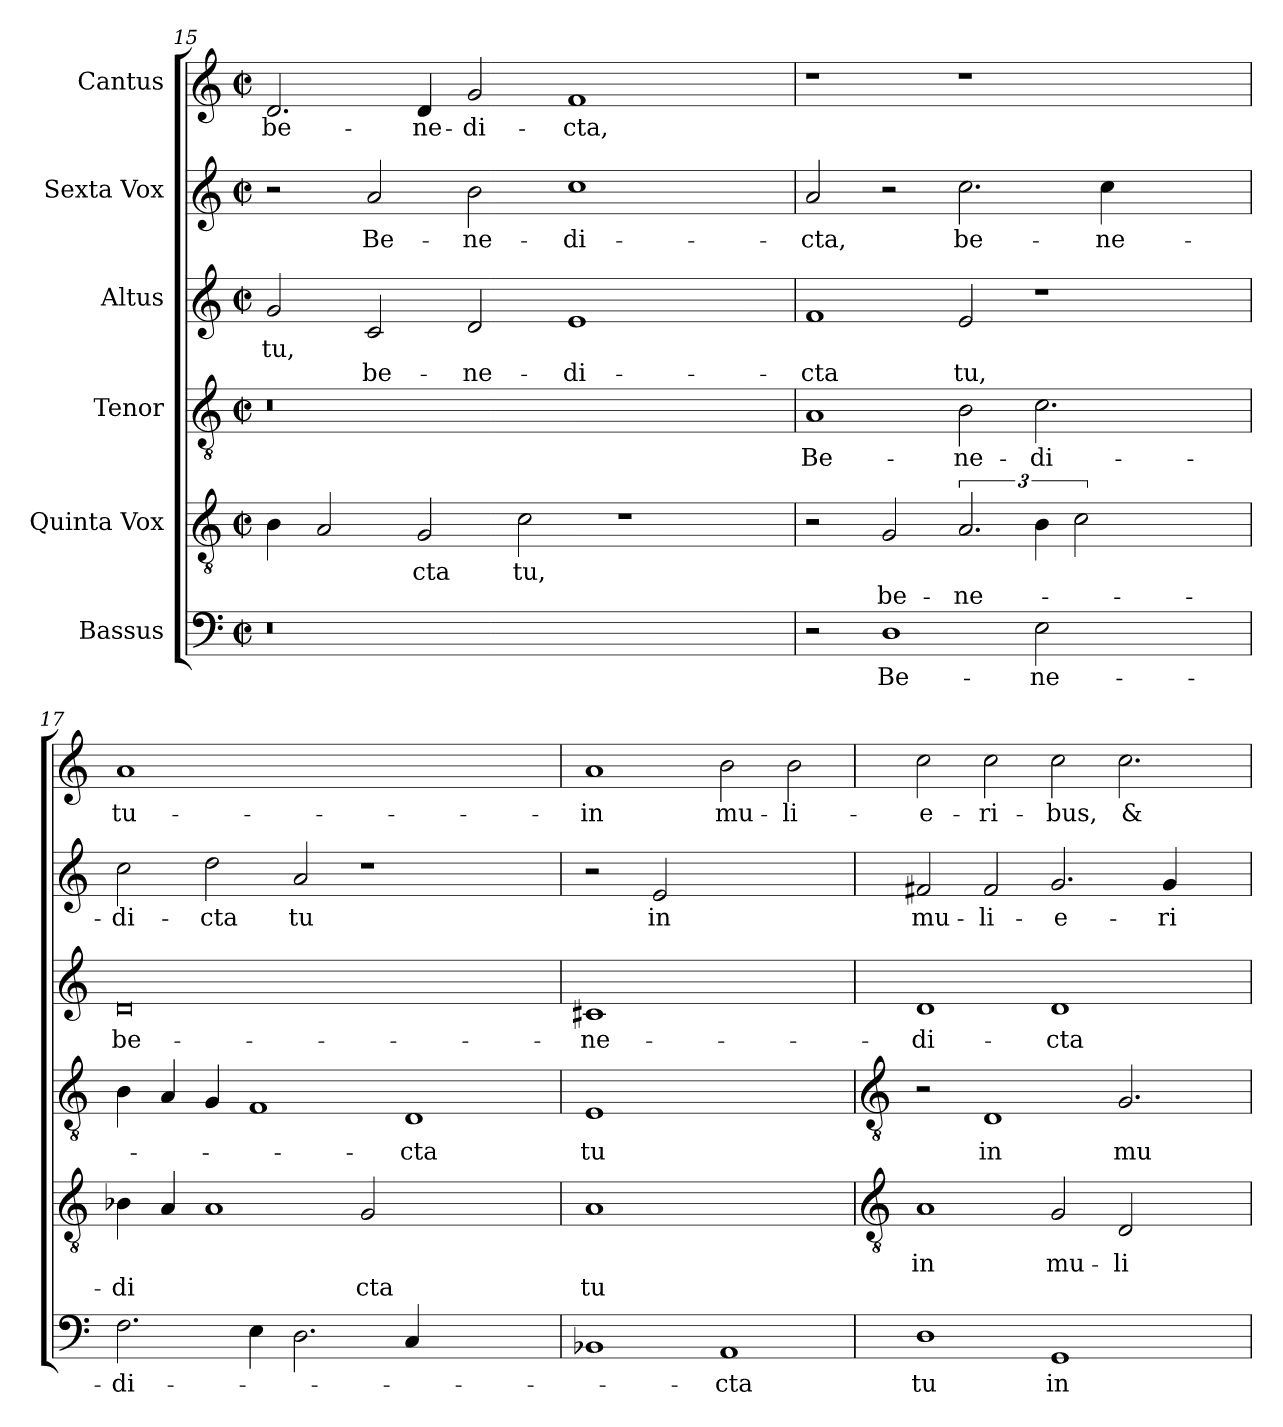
**kern	**text	**kern	**text	**text	**kern	**text	**kern	**text	**text	**kern	**text	**kern	**text
*part6	*part6	*part5	*part5	*part5	*part4	*part4	*part3	*part3	*part3	*part2	*part2	*part1	*part1
*staff6	*staff6	*staff5	*staff5	*staff5	*staff4	*staff4	*staff3	*staff3	*staff3	*staff2	*staff2	*staff1	*staff1
*I"Bassus	*	*I"Quinta Vox	*	*	*I"Tenor	*	*I"Altus	*	*	*I"Sexta Vox	*	*I"Cantus	*
*clefF4	*	*clefGv2	*	*	*clefGv2	*	*clefG2	*	*	*clefG2	*	*clefG2	*
*k[]	*	*k[]	*	*	*k[]	*	*k[]	*	*	*k[]	*	*k[]	*
*C:	*	*C:	*	*	*C:	*	*C:	*	*	*C:	*	*C:	*
*M4/2	*	*M4/2	*	*	*M4/2	*	*M4/2	*	*	*M4/2	*	*M4/2	*
*met(c|)	*	*met(c|)	*	*	*met(c|)	*	*met(c|)	*	*	*met(c|)	*	*met(c|)	*
=15	=15	=15	=15	=15	=15	=15	=15	=15	=15	=15	=15	=15	=15
!	!	!	!	!	!	!	!	!LO:LY:b	!	!	!	!	!LO:LY:b
0r	.	4B	.	.	0r	.	2g	tu,	.	2r	.	2.d	be-
.	.	2A	.	.	.	.	.	.	.	.	.	.	.
!	!	!	!	!	!	!	!	!	!LO:LY:b	!	!LO:LY:b	!	!
.	.	.	.	.	.	.	2c	.	be-	2a	Be-	.	.
!	!	!	!LO:LY:b	!	!	!	!	!	!	!	!	!	!LO:LY:b
.	.	2G	-cta	.	.	.	.	.	.	.	.	4d	-ne-
!	!	!	!	!	!	!	!	!	!LO:LY:b	!	!LO:LY:b	!	!LO:LY:b
.	.	.	.	.	.	.	2d	.	-ne-	2b	-ne-	2g	-di-
!	!	!	!LO:LY:b	!	!	!	!	!	!	!	!	!	!
.	.	2c	tu,	.	.	.	.	.	.	.	.	.	.
!	!	!	!	!	!	!	!	!	!LO:LY:b	!	!LO:LY:b	!	!LO:LY:b
.	.	.	.	.	.	.	1e	.	-di-	1cc	-di-	1f	-cta,
.	.	1r	.	.	.	.	.	.	.	.	.	.	.
2.ryy	.	.	.	.	2.ryy	.	.	.	.	.	.	.	.
.	.	.	.	.	.	.	4ryy	.	.	4ryy	.	4ryy	.
=16	=16	=16	=16	=16	=16	=16	=16	=16	=16	=16	=16	=16	=16
!	!	!	!	!	!	!LO:LY:b	!	!	!LO:LY:b	!	!LO:LY:b	!	!
2r	.	2r	.	.	1A	Be-	1f	.	-cta	2a	-cta,	1r	.
!	!LO:LY:b	!	!	!LO:LY:b	!	!	!	!	!	!	!	!	!
1D	Be-	2G	.	be-	.	.	.	.	.	2r	.	.	.
!	!	!	!	!LO:LY:b	!	!LO:LY:b	!	!	!LO:LY:b	!	!LO:LY:b	!	!
.	.	3.A	.	-ne-	2B	-ne-	2e	.	tu,	2.cc	be-	1r	.
!	!LO:LY:b	!	!	!	!	!LO:LY:b	!	!	!	!	!	!	!
2E	-ne-	6B	.	.	2.c	-di-	1r	.	.	.	.	.	.
.	.	3c	.	.	.	.	.	.	.	.	.	.	.
!	!	!	!	!	!	!	!	!	!	!	!LO:LY:b	!	!
.	.	.	.	.	.	.	.	.	.	4cc	-ne-	.	.
2ryy	.	2ryy	.	.	.	.	.	.	.	2ryy	.	2ryy	.
.	.	.	.	.	4ryy	.	.	.	.	.	.	.	.
=17	=17	=17	=17	=17	=17	=17	=17	=17	=17	=17	=17	=17	=17
!	!LO:LY:b	!	!	!LO:LY:b	!	!	!	!LO:LY:b	!	!	!LO:LY:b	!	!LO:LY:b
2.F	-di-	4B-X	.	-di	4B	.	0d	be-	.	2cc	-di-	1a	tu-
.	.	4A	.	.	4A	.	.	.	.	.	.	.	.
!	!	!	!	!	!	!	!	!	!	!	!LO:LY:b	!	!
.	.	1A	.	.	4G	.	.	.	.	2dd	-cta	.	.
4E	.	.	.	.	1F	.	.	.	.	.	.	.	.
!	!	!	!	!	!	!	!	!	!	!	!LO:LY:b	!	!
2.D	.	.	.	.	.	.	.	.	.	2a	tu	1..ryy	.
!	!	!	!	!LO:LY:b	!	!	!	!	!	!	!	!	!
.	.	2G	.	cta	.	.	.	.	.	1r	.	.	.
!	!	!	!	!	!	!LO:LY:b	!	!	!	!	!	!	!
4C	.	.	.	.	1D	-cta	.	.	.	.	.	.	.
2.ryy	.	2.ryy	.	.	.	.	2.ryy	.	.	.	.	.	.
.	.	.	.	.	.	.	.	.	.	4ryy	.	.	.
!!LO:LB:g=z
=18	=18	=18	=18	=18	=18	=18	=18	=18	=18	=18	=18	=18	=18
!	!	!	!	!LO:LY:b	!	!LO:LY:b	!	!LO:LY:b	!	!	!	!	!LO:LY:b
1BB-X	.	1A	.	tu	1E	tu	1c#X	-ne-	.	2r	.	1a	-in
!	!	!	!	!	!	!	!	!	!	!	!LO:LY:b	!	!
.	.	.	.	.	.	.	.	.	.	2e	in	.	.
!	!LO:LY:b	!	!	!	!	!	!	!	!	!	!	!	!LO:LY:b
1AA	-cta	1ryy	.	.	1ryy	.	1ryy	.	.	1ryy	.	2b	mu-
!	!	!	!	!	!	!	!	!	!	!	!	!	!LO:LY:b
.	.	.	.	.	.	.	.	.	.	.	.	2b	-li-
!!LO:LB:g=z
=18A	=18A	=18A	=18A	=18A	=18A	=18A	=18A	=18A	=18A	=18A	=18A	=18A	=18A
*	*	*clefGv2	*	*	*clefGv2	*	*	*	*	*	*	*	*
!	!LO:LY:b	!	!LO:LY:b	!	!	!	!	!LO:LY:b	!	!	!LO:LY:b	!	!LO:LY:b
1D	tu	1A	in	.	2r	.	1d	-di-	.	2f#X	mu-	2cc	-e-
!	!	!	!	!	!	!LO:LY:b	!	!	!	!	!LO:LY:b	!	!LO:LY:b
.	.	.	.	.	1D	in	.	.	.	2f#	-li-	2cc	-ri-
!	!LO:LY:b	!	!LO:LY:b	!	!	!	!	!LO:LY:b	!	!	!LO:LY:b	!	!LO:LY:b
1GG	in	2G	mu-	.	.	.	1d	-cta	.	2.g	-e-	2cc	-bus,
!	!	!	!LO:LY:b	!	!	!LO:LY:b	!	!	!	!	!	!	!LO:LY:b
.	.	2D	-li-	.	2.G	mu-	.	.	.	.	.	2.cc	&
!	!	!	!	!	!	!	!	!	!	!	!LO:LY:b	!	!
.	.	.	.	.	.	.	.	.	.	4g	-ri-	.	.
4ryy	.	4ryy	.	.	.	.	4ryy	.	.	4ryy	.	.	.
=	=	=	=	=	=	=	=	=	=	=	=	=	=
*-	*-	*-	*-	*-	*-	*-	*-	*-	*-	*-	*-	*-	*-
